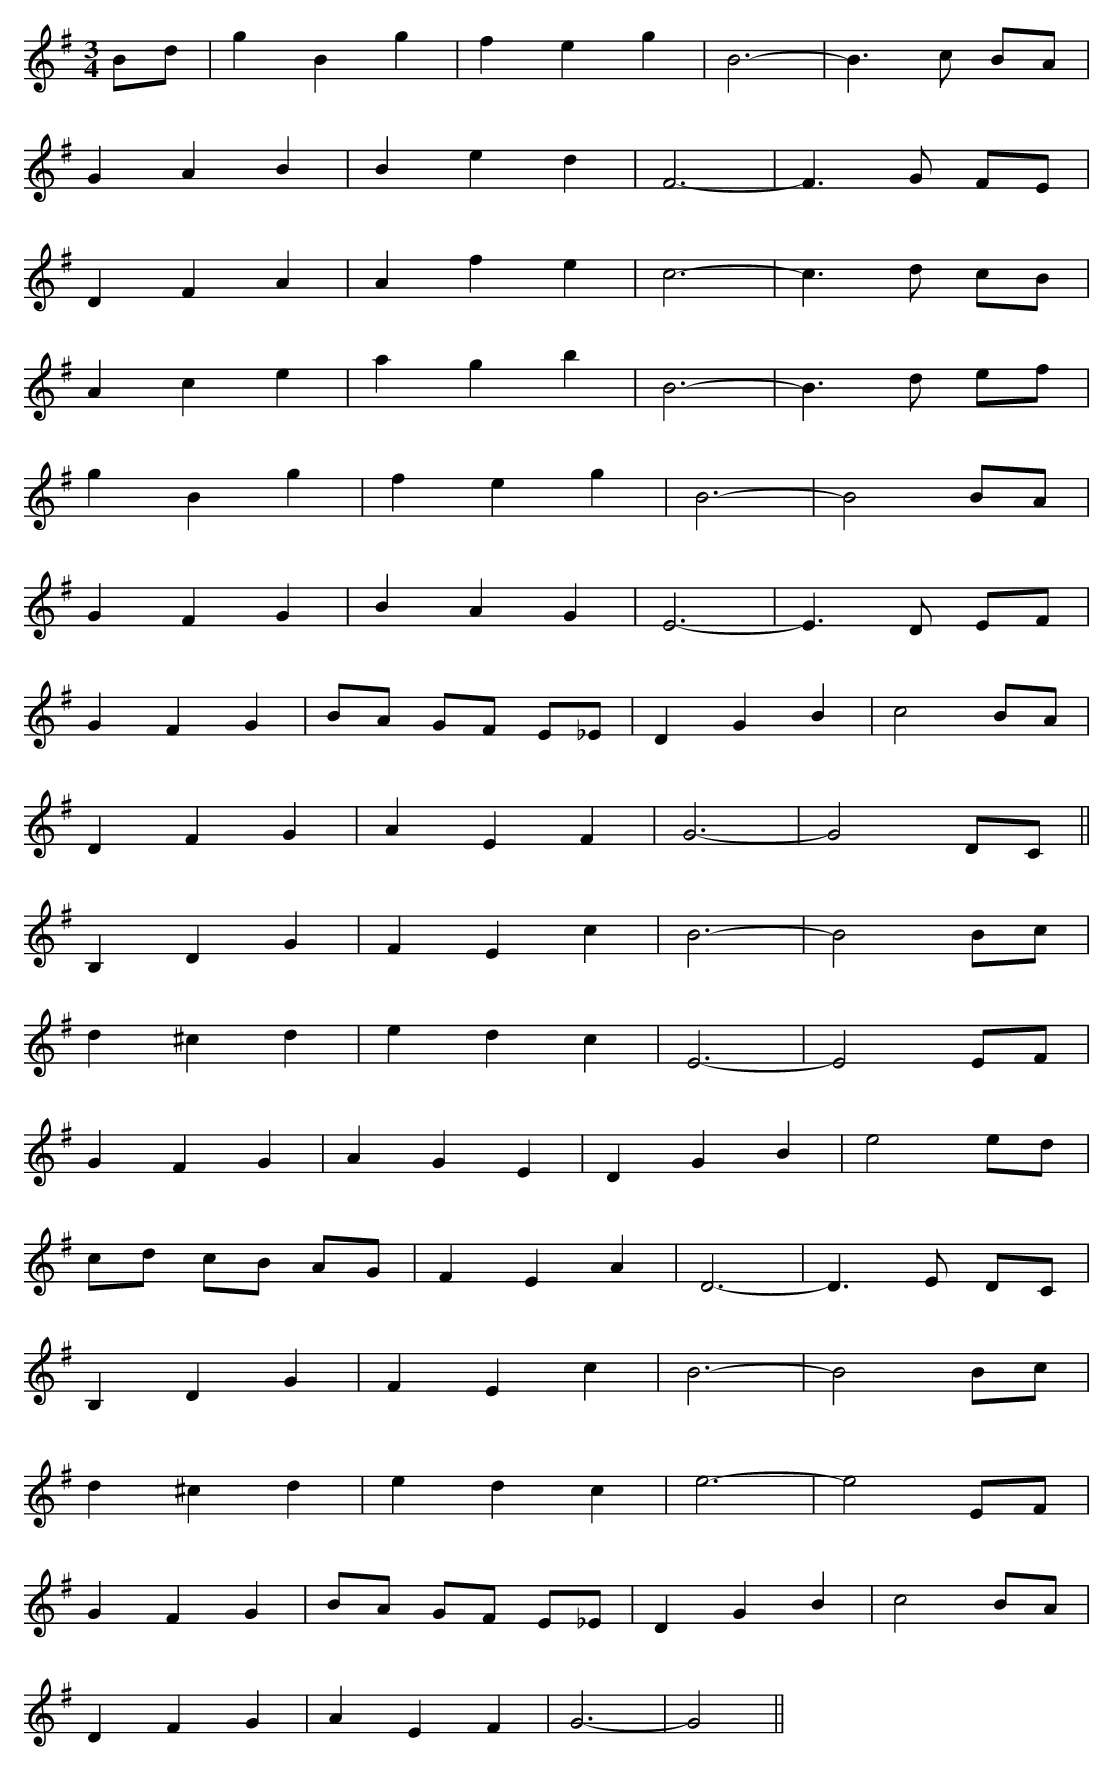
X:1
M:3/4
K:G
Bd|g2 B2 g2|f2 e2 g2|B6-|B3 c BA|
G2 A2 B2|B2 e2 d2|F6-|F3 G FE|
D2 F2 A2|A2 f2 e2|c6-|c3 d cB|
A2 c2 e2|a2 g2 b2|B6-|B3 d ef|
g2 B2 g2|f2 e2 g2|B6-|B4 BA|
G2 F2 G2|B2 A2 G2|E6-|E3 D EF|
G2 F2 G2|BA GF E_E|D2 G2 B2|c4 BA|
D2 F2 G2|A2 E2 F2|G6-|G4 DC||
B,2 D2 G2|F2 E2 c2|B6-|B4 Bc|
d2 ^c2 d2|e2 d2 c2|E6-|E4 EF|
G2 F2 G2|A2 G2 E2|D2 G2 B2|e4 ed|
cd cB AG|F2 E2 A2|D6-|D3 E DC|
B,2 D2 G2|F2 E2 c2|B6-|B4 Bc|
d2 ^c2 d2|e2 d2 c2|e6-| e4 EF|
G2 F2 G2|BA GF E_E|D2 G2 B2|c4 BA|
D2 F2 G2|A2 E2 F2|G6-|G4||
